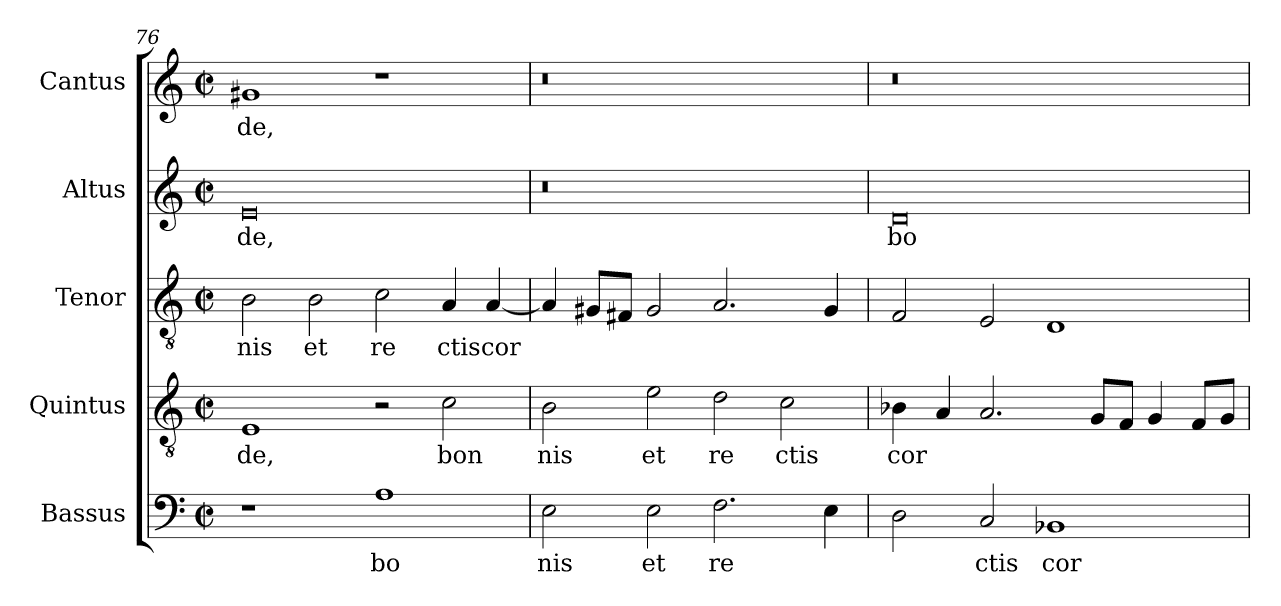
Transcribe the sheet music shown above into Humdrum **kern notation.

**kern	**text	**kern	**text	**kern	**text	**kern	**text	**kern	**text
*part5	*part5	*part4	*part4	*part3	*part3	*part2	*part2	*part1	*part1
*staff5	*staff5	*staff4	*staff4	*staff3	*staff3	*staff2	*staff2	*staff1	*staff1
*I"Bassus	*	*I"Quintus	*	*I"Tenor	*	*I"Altus	*	*I"Cantus	*
*clefF4	*	*clefGv2	*	*clefGv2	*	*clefG2	*	*clefG2	*
*k[]	*	*k[]	*	*k[]	*	*k[]	*	*k[]	*
*C:	*	*C:	*	*C:	*	*C:	*	*C:	*
*M2/2	*	*M2/2	*	*M2/2	*	*M2/2	*	*M2/2	*
*met(c|)	*	*met(c|)	*	*met(c|)	*	*met(c|)	*	*met(c|)	*
=76	=76	=76	=76	=76	=76	=76	=76	=76	=76
!	!	!	!LO:LY:b:cj	!	!LO:LY:b:cj	!	!LO:LY:b:cj	!	!LO:LY:b:cj
1r	.	1E	de,	2B\	nis	0e	de,	1g#X	de,
!	!	!	!	!	!LO:LY:b:cj	!	!	!	!
.	.	.	.	2B\	et	.	.	.	.
!	!LO:LY:b:cj	!	!	!	!LO:LY:b:cj	!	!	!	!
1A	bo	2r	.	2c\	re	.	.	1r	.
!	!	!	!LO:LY:b:cj	!	!LO:LY:b:cj	!	!	!	!
.	.	2c\	bon	4A/	ctis	.	.	.	.
!	!	!	!	!	!LO:LY:b:cj	!	!	!	!
.	.	.	.	[<4A/	cor	.	.	.	.
=77	=77	=77	=77	=77	=77	=77	=77	=77	=77
!	!LO:LY:b:cj	!	!LO:LY:b:cj	!	!LO:LY:b:cj	!	!	!	!
2E\	nis	2B\	nis	4A/]	.	0r	.	0r	.
!	!	!	!	!	!LO:LY:b:cj	!	!	!	!
.	.	.	.	8G#/L	.	.	.	.	.
!	!	!	!	!	!LO:LY:b:cj	!	!	!	!
.	.	.	.	8F#/J	.	.	.	.	.
!	!LO:LY:b:cj	!	!LO:LY:b:cj	!	!LO:LY:b:cj	!	!	!	!
2E\	et	2e\	et	2G#/	.	.	.	.	.
!	!LO:LY:b:cj	!	!LO:LY:b:cj	!	!LO:LY:b:cj	!	!	!	!
2.F\	re	2d\	re	2.A/	.	.	.	.	.
!	!	!	!LO:LY:b:cj	!	!	!	!	!	!
.	.	2c\	ctis	.	.	.	.	.	.
!	!LO:LY:b:cj	!	!	!	!LO:LY:b:cj	!	!	!	!
4E\	.	.	.	4G#/	.	.	.	.	.
!!LO:PB:g=z
=78	=78	=78	=78	=78	=78	=78	=78	=78	=78
!	!LO:LY:b:cj	!	!LO:LY:b:cj	!	!LO:LY:b:cj	!	!LO:LY:b:cj	!	!
2D\	.	4B-\	cor	2F/	.	0d	bo-	0r	.
!	!	!	!LO:LY:b:cj	!	!	!	!	!	!
.	.	4A/	.	.	.	.	.	.	.
!	!LO:LY:b:cj	!	!LO:LY:b:cj	!	!LO:LY:b:cj	!	!	!	!
2C/	ctis	2.A/	.	2E/	.	.	.	.	.
!	!LO:LY:b:cj	!	!	!	!LO:LY:b:cj	!	!	!	!
1BB-X	cor	.	.	1D	.	.	.	.	.
!	!	!	!LO:LY:b:cj	!	!	!	!	!	!
.	.	8G/L	.	.	.	.	.	.	.
!	!	!	!LO:LY:b:cj	!	!	!	!	!	!
.	.	8F/J	.	.	.	.	.	.	.
!	!	!	!LO:LY:b:cj	!	!	!	!	!	!
.	.	4G/	.	.	.	.	.	.	.
!	!	!	!LO:LY:b:cj	!	!	!	!	!	!
.	.	8F/L	.	.	.	.	.	.	.
!	!	!	!LO:LY:b:cj	!	!	!	!	!	!
.	.	8G/J	.	.	.	.	.	.	.
=	=	=	=	=	=	=	=	=	=
*-	*-	*-	*-	*-	*-	*-	*-	*-	*-
